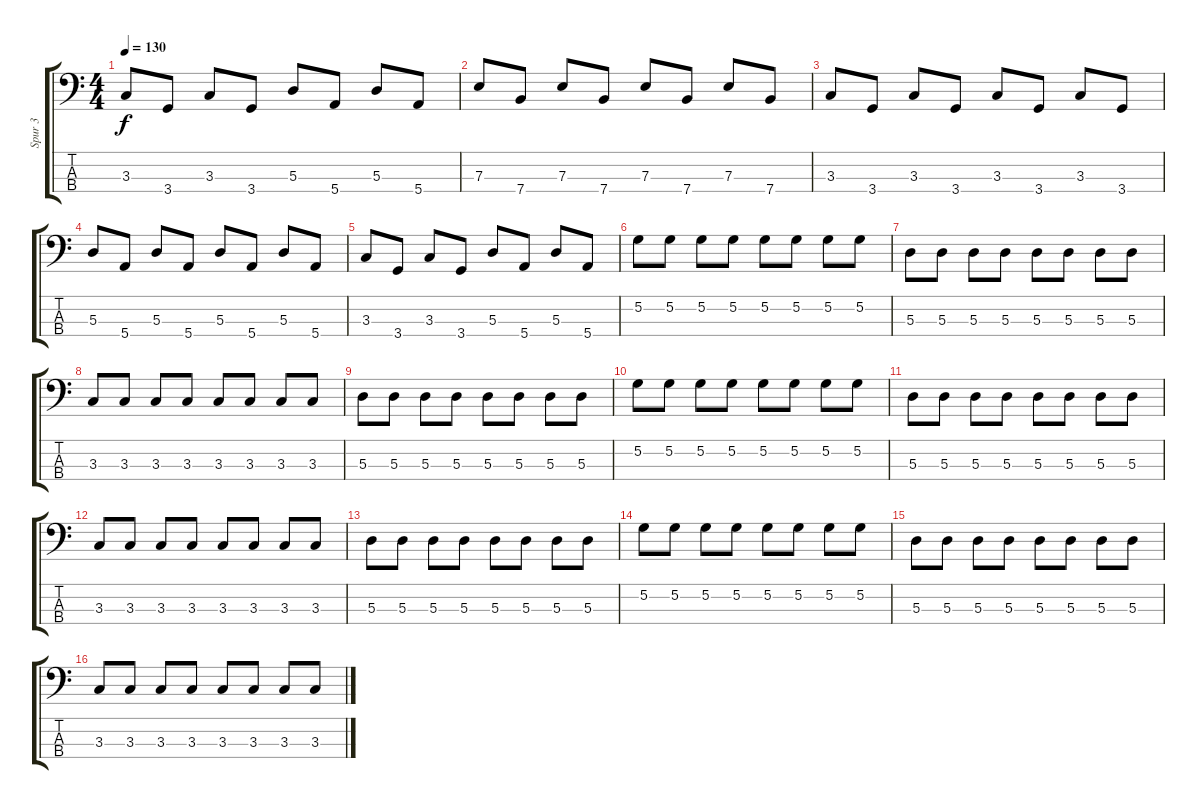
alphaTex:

\track ("Spur 3" "Spur 3") {instrument electricbassfinger}
\staff {score tabs}
\tuning (G2 D2 A1 E1) {hide}
\ts (4 4)
\tempo 130
\clef f4
\ks c
3.3.8{dy f} 3.4.8 3.3.8 3.4.8 5.3.8 5.4.8 5.3.8 5.4.8 |
7.3.8 7.4.8 7.3.8 7.4.8 7.3.8 7.4.8 7.3.8 7.4.8 |
3.3.8 3.4.8 3.3.8 3.4.8 3.3.8 3.4.8 3.3.8 3.4.8 |
5.3.8 5.4.8 5.3.8 5.4.8 5.3.8 5.4.8 5.3.8 5.4.8 |
3.3.8 3.4.8 3.3.8 3.4.8 5.3.8 5.4.8 5.3.8 5.4.8 |
5.2.8 5.2.8 5.2.8 5.2.8 5.2.8 5.2.8 5.2.8 5.2.8 |
5.3.8 5.3.8 5.3.8 5.3.8 5.3.8 5.3.8 5.3.8 5.3.8 |
3.3.8 3.3.8 3.3.8 3.3.8 3.3.8 3.3.8 3.3.8 3.3.8 |
5.3.8 5.3.8 5.3.8 5.3.8 5.3.8 5.3.8 5.3.8 5.3.8 |
5.2.8 5.2.8 5.2.8 5.2.8 5.2.8 5.2.8 5.2.8 5.2.8 |
5.3.8 5.3.8 5.3.8 5.3.8 5.3.8 5.3.8 5.3.8 5.3.8 |
3.3.8 3.3.8 3.3.8 3.3.8 3.3.8 3.3.8 3.3.8 3.3.8 |
5.3.8 5.3.8 5.3.8 5.3.8 5.3.8 5.3.8 5.3.8 5.3.8 |
5.2.8 5.2.8 5.2.8 5.2.8 5.2.8 5.2.8 5.2.8 5.2.8 |
5.3.8 5.3.8 5.3.8 5.3.8 5.3.8 5.3.8 5.3.8 5.3.8 |
3.3.8 3.3.8 3.3.8 3.3.8 3.3.8 3.3.8 3.3.8 3.3.8
